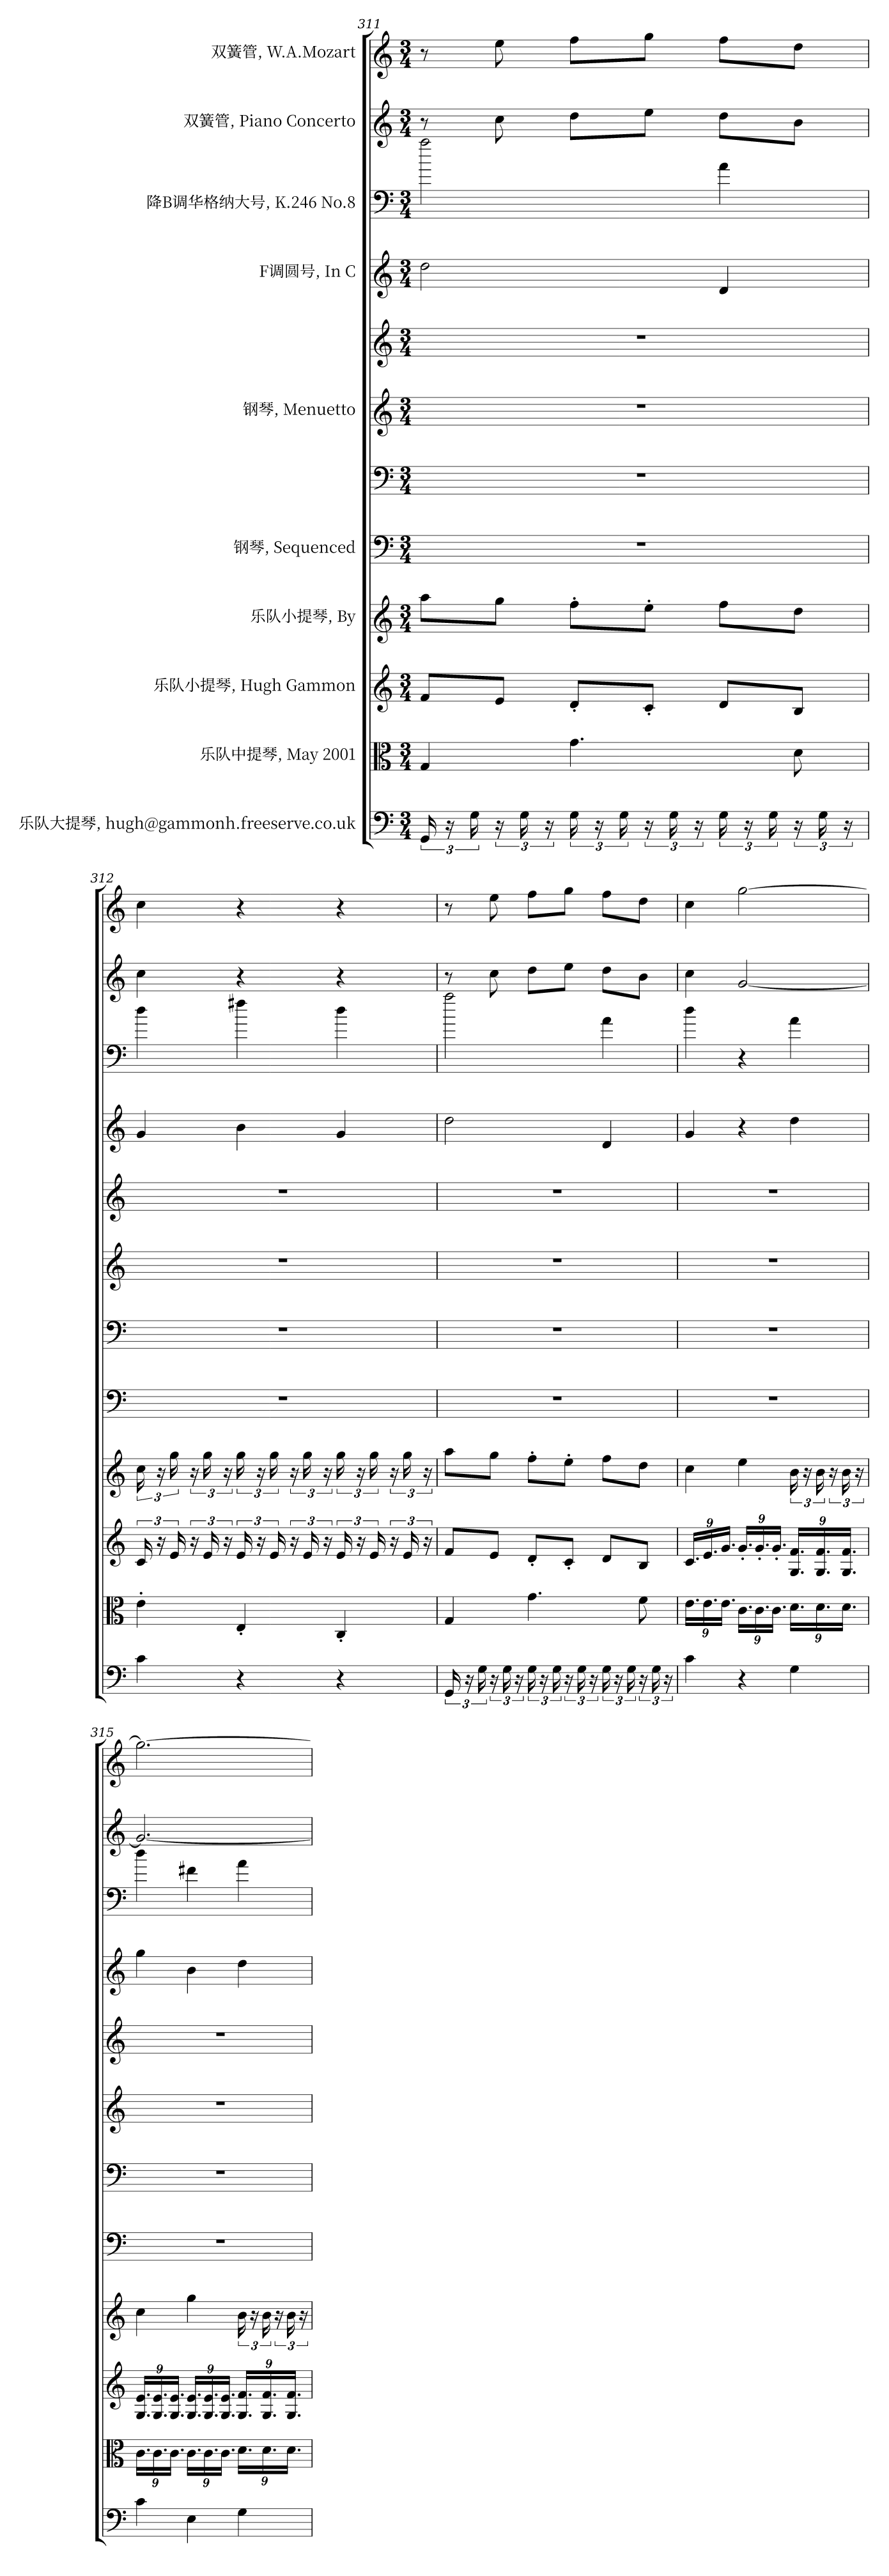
**kern	**kern	**kern	**kern	**kern	**kern	**kern	**kern	**kern	**kern	**kern	**kern
*part10	*part9	*part8	*part7	*part6	*part6	*part5	*part5	*part4	*part3	*part2	*part1
*staff12	*staff11	*staff10	*staff9	*staff8	*staff7	*staff6	*staff5	*staff4	*staff3	*staff2	*staff1
*I"乐队大提琴, hugh@gammonh.freeserve.co.uk	*I"乐队中提琴, May 2001	*I"乐队小提琴, Hugh Gammon	*I"乐队小提琴,         By	*I"钢琴, Sequenced	*	*I"钢琴, Menuetto	*	*I"F调圆号, In C	*I"降B调华格纳大号, K.246 No.8	*I"双簧管, Piano Concerto	*I"双簧管, W.A.Mozart
*clefF4	*clefC3	*clefG2	*clefG2	*clefF4	*clefF4	*clefG2	*clefG2	*clefG2	*clefF4	*clefG2	*clefG2
*	*	*	*	*	*	*	*	*ITrd4c7	*ITrd1c2	*	*
*k[]	*k[]	*k[]	*k[]	*k[]	*k[]	*k[]	*k[]	*k[b-]	*k[b-e-]	*k[]	*k[]
*M3/4	*M3/4	*M3/4	*M3/4	*M3/4	*M3/4	*M3/4	*M3/4	*M3/4	*M3/4	*M3/4	*M3/4
=311	=311	=311	=311	=311	=311	=311	=311	=311	=311	=311	=311
24GG/	4G/	8f/L	8aa\L	2.r	2.r	2.r	2.r	2g\	2gg\	8r	8r
24r	.	.	.	.	.	.	.	.	.	.	.
24G\	.	.	.	.	.	.	.	.	.	.	.
24r	.	8e/J	8gg\J	.	.	.	.	.	.	8cc\	8ee\
24G\	.	.	.	.	.	.	.	.	.	.	.
24r	.	.	.	.	.	.	.	.	.	.	.
24G\	4.g\	8d'/L	8ff'\L	.	.	.	.	.	.	8dd\L	8ff\L
24r	.	.	.	.	.	.	.	.	.	.	.
24G\	.	.	.	.	.	.	.	.	.	.	.
24r	.	8c'/J	8ee'\J	.	.	.	.	.	.	8ee\J	8gg\J
24G\	.	.	.	.	.	.	.	.	.	.	.
24r	.	.	.	.	.	.	.	.	.	.	.
24G\	.	8d/L	8ff\L	.	.	.	.	4G/	4g\	8dd\L	8ff\L
24r	.	.	.	.	.	.	.	.	.	.	.
24G\	.	.	.	.	.	.	.	.	.	.	.
24r	8d\	8B/J	8dd\J	.	.	.	.	.	.	8b\J	8dd\J
24G\	.	.	.	.	.	.	.	.	.	.	.
24r	.	.	.	.	.	.	.	.	.	.	.
!!LO:PB:g=z
=312	=312	=312	=312	=312	=312	=312	=312	=312	=312	=312	=312
4c\	4e'\	24c/	24cc\	2.r	2.r	2.r	2.r	4c/	4cc\	4cc\	4cc\
.	.	24r	24r	.	.	.	.	.	.	.	.
.	.	24e/	24gg\	.	.	.	.	.	.	.	.
.	.	24r	24r	.	.	.	.	.	.	.	.
.	.	24e/	24gg\	.	.	.	.	.	.	.	.
.	.	24r	24r	.	.	.	.	.	.	.	.
4r	4E'/	24e/	24gg\	.	.	.	.	4e\	4een\	4r	4r
.	.	24r	24r	.	.	.	.	.	.	.	.
.	.	24e/	24gg\	.	.	.	.	.	.	.	.
.	.	24r	24r	.	.	.	.	.	.	.	.
.	.	24e/	24gg\	.	.	.	.	.	.	.	.
.	.	24r	24r	.	.	.	.	.	.	.	.
4r	4C'/	24e/	24gg\	.	.	.	.	4c/	4cc\	4r	4r
.	.	24r	24r	.	.	.	.	.	.	.	.
.	.	24e/	24gg\	.	.	.	.	.	.	.	.
.	.	24r	24r	.	.	.	.	.	.	.	.
.	.	24e/	24gg\	.	.	.	.	.	.	.	.
.	.	24r	24r	.	.	.	.	.	.	.	.
=313	=313	=313	=313	=313	=313	=313	=313	=313	=313	=313	=313
24GG/	4G/	8f/L	8aa\L	2.r	2.r	2.r	2.r	2g\	2gg\	8r	8r
24r	.	.	.	.	.	.	.	.	.	.	.
24G\	.	.	.	.	.	.	.	.	.	.	.
24r	.	8e/J	8gg\J	.	.	.	.	.	.	8cc\	8ee\
24G\	.	.	.	.	.	.	.	.	.	.	.
24r	.	.	.	.	.	.	.	.	.	.	.
24G\	4.g\	8d'/L	8ff'\L	.	.	.	.	.	.	8dd\L	8ff\L
24r	.	.	.	.	.	.	.	.	.	.	.
24G\	.	.	.	.	.	.	.	.	.	.	.
24r	.	8c'/J	8ee'\J	.	.	.	.	.	.	8ee\J	8gg\J
24G\	.	.	.	.	.	.	.	.	.	.	.
24r	.	.	.	.	.	.	.	.	.	.	.
24G\	.	8d/L	8ff\L	.	.	.	.	4G/	4g\	8dd\L	8ff\L
24r	.	.	.	.	.	.	.	.	.	.	.
24G\	.	.	.	.	.	.	.	.	.	.	.
24r	8f\	8B/J	8dd\J	.	.	.	.	.	.	8b\J	8dd\J
24G\	.	.	.	.	.	.	.	.	.	.	.
24r	.	.	.	.	.	.	.	.	.	.	.
!!LO:PB:g=z
=314	=314	=314	=314	=314	=314	=314	=314	=314	=314	=314	=314
*	*Xbrackettup	*Xbrackettup	*	*	*	*	*	*	*	*	*
4c\	18.e\LL	18.c/LL	4cc\	2.r	2.r	2.r	2.r	4c/	4cc\	4cc\	4cc\
.	18.e\	18.e/	.	.	.	.	.	.	.	.	.
.	18.e\JJ	18.g/JJ	.	.	.	.	.	.	.	.	.
4r	18.c\LL	18.g'/LL	4ee\	.	.	.	.	4r	4r	[2g/	[2gg\
.	18.c\	18.g'/	.	.	.	.	.	.	.	.	.
.	18.c\JJ	18.g'/JJ	.	.	.	.	.	.	.	.	.
4G\	18.d\LL	18.G/ 18.f/LL	24b\	.	.	.	.	4g\	4g\	.	.
.	.	.	24r	.	.	.	.	.	.	.	.
.	18.d\	18.G/ 18.f/	24b\	.	.	.	.	.	.	.	.
.	.	.	24r	.	.	.	.	.	.	.	.
.	18.d\JJ	18.G/ 18.f/JJ	24b\	.	.	.	.	.	.	.	.
.	.	.	24r	.	.	.	.	.	.	.	.
=315	=315	=315	=315	=315	=315	=315	=315	=315	=315	=315	=315
4c\	18.c\LL	18.G/ 18.e/LL	4cc\	2.r	2.r	2.r	2.r	4cc\	4cc\	2.g/_	2.gg\_
.	18.c\	18.G/ 18.e/	.	.	.	.	.	.	.	.	.
.	18.c\JJ	18.G/ 18.e/JJ	.	.	.	.	.	.	.	.	.
4E\	18.c\LL	18.G/ 18.e/LL	4gg\	.	.	.	.	4e\	4en\	.	.
.	18.c\	18.G/ 18.e/	.	.	.	.	.	.	.	.	.
.	18.c\JJ	18.G/ 18.e/JJ	.	.	.	.	.	.	.	.	.
4G\	18.d\LL	18.G/ 18.f/LL	24b\	.	.	.	.	4g\	4g\	.	.
.	.	.	24r	.	.	.	.	.	.	.	.
.	18.d\	18.G/ 18.f/	24b\	.	.	.	.	.	.	.	.
.	.	.	24r	.	.	.	.	.	.	.	.
.	18.d\JJ	18.G/ 18.f/JJ	24b\	.	.	.	.	.	.	.	.
.	.	.	24r	.	.	.	.	.	.	.	.
=	=	=	=	=	=	=	=	=	=	=	=
*-	*-	*-	*-	*-	*-	*-	*-	*-	*-	*-	*-
